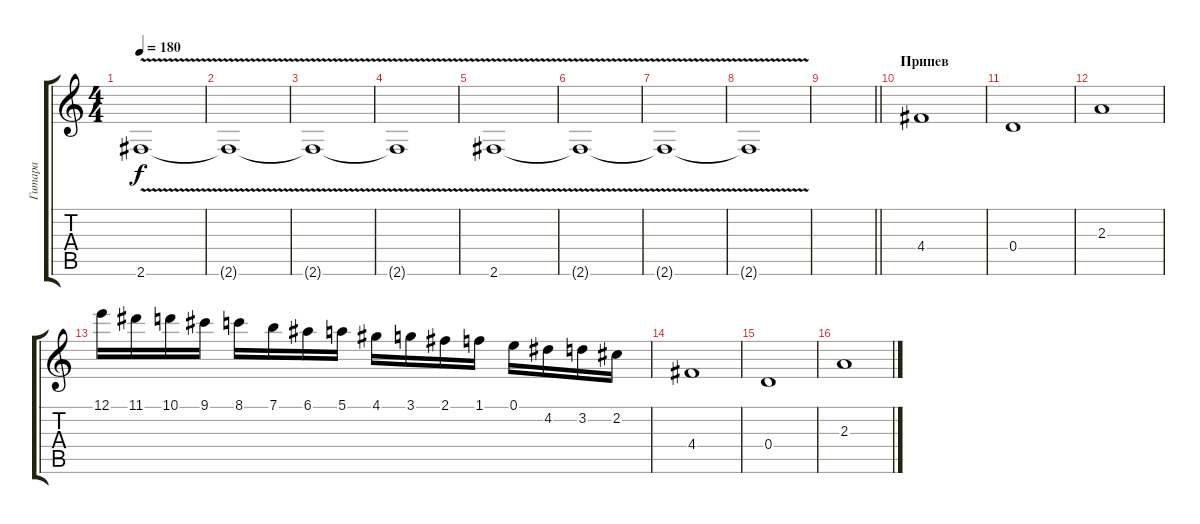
\track ("Гитара" "Гитара") {instrument overdrivenguitar}
\staff {score tabs}
\tuning (E4 B3 G3 D3 A2 E2) {hide}
\ts (4 4)
\tempo 180
\clef g2
\ks c
2.6{v}.1{dy f} |
2.6{v t}.1 |
2.6{v t}.1 |
2.6{v t}.1 |
2.6{v}.1 |
2.6{v t}.1 |
2.6{v t}.1 |
2.6{v t}.1 |
\barLineRight lightlight
|
\section ("" "Припев")
4.4.1 |
0.4.1 |
2.3.1 |
12.1.16 11.1.16 10.1.16 9.1.16 8.1.16 7.1.16 6.1.16 5.1.16 4.1.16 3.1.16 2.1.16 1.1.16 0.1.16 4.2.16 3.2.16 2.2.16 |
4.4.1 |
0.4.1 |
2.3.1
